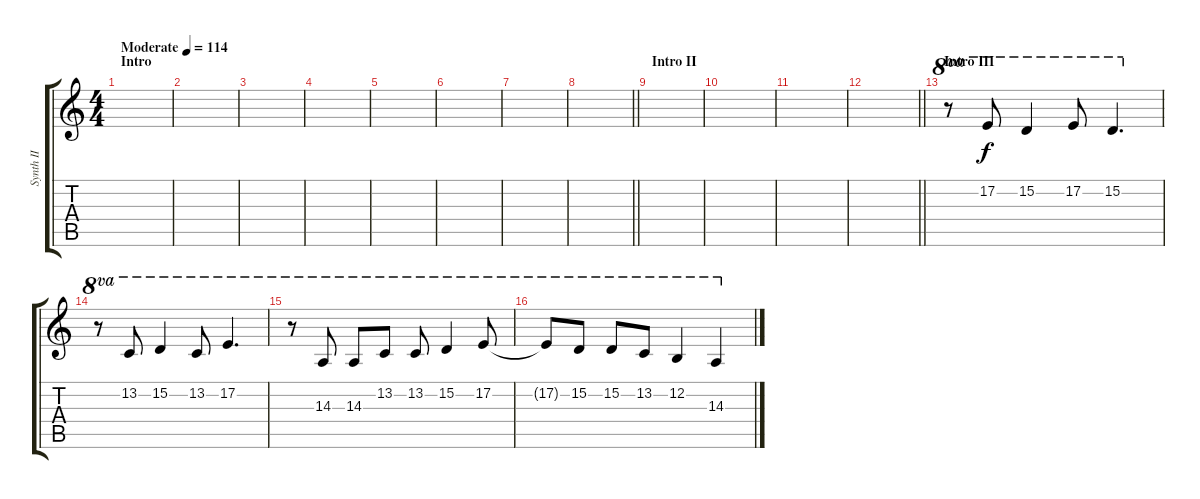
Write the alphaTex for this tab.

\track ("Synth II" "Synth II") {instrument vibraphone}
\staff {score tabs}
\tuning (E4 B3 G3 D3 A2 E2) {hide}
\ts (4 4)
\section ("" "Intro")
\tempo (114 "Moderate")
\clef g2
\ks c
|
|
|
|
|
|
|
\barLineRight lightlight
|
\section ("" "Intro II")
|
|
|
\barLineRight lightlight
|
\section ("" "Intro III")
r.8{ot 8va} 17.2.8{ot 8va} 15.2.4{ot 8va} 17.2.8{ot 8va} 15.2.4{d ot 8va} |
r.8{ot 8va} 13.2.8{ot 8va} 15.2.4{ot 8va} 13.2.8{ot 8va} 17.2.4{d ot 8va} |
r.8{ot 8va} 14.3.8{ot 8va} 14.3.8{ot 8va} 13.2.8{ot 8va} 13.2.8{ot 8va} 15.2.4{ot 8va} 17.2.8{ot 8va} |
17.2{t}.8{ot 8va} 15.2.8{ot 8va} 15.2.8{ot 8va} 13.2.8{ot 8va} 12.2.4{ot 8va} 14.3.4{ot 8va}
